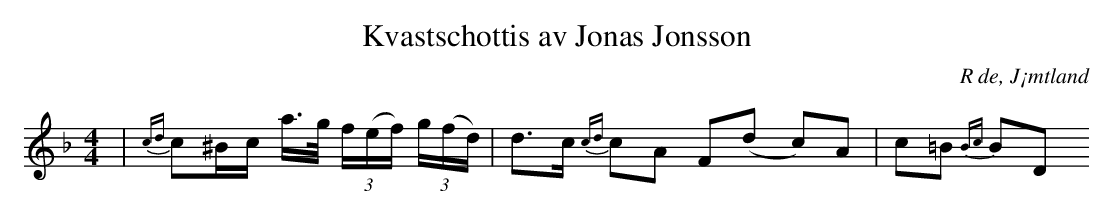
X:1
T:Kvastschottis av Jonas Jonsson
O:R de, J¡mtland
M:4/4
L:1/16
K:F
| {cd}c2^Bc a>g (3f(ef) (3g(fd) | d2>c2 {cd}c2A2 F2(d2- c2)A2 | c2=B2 {Bc}B2D2
